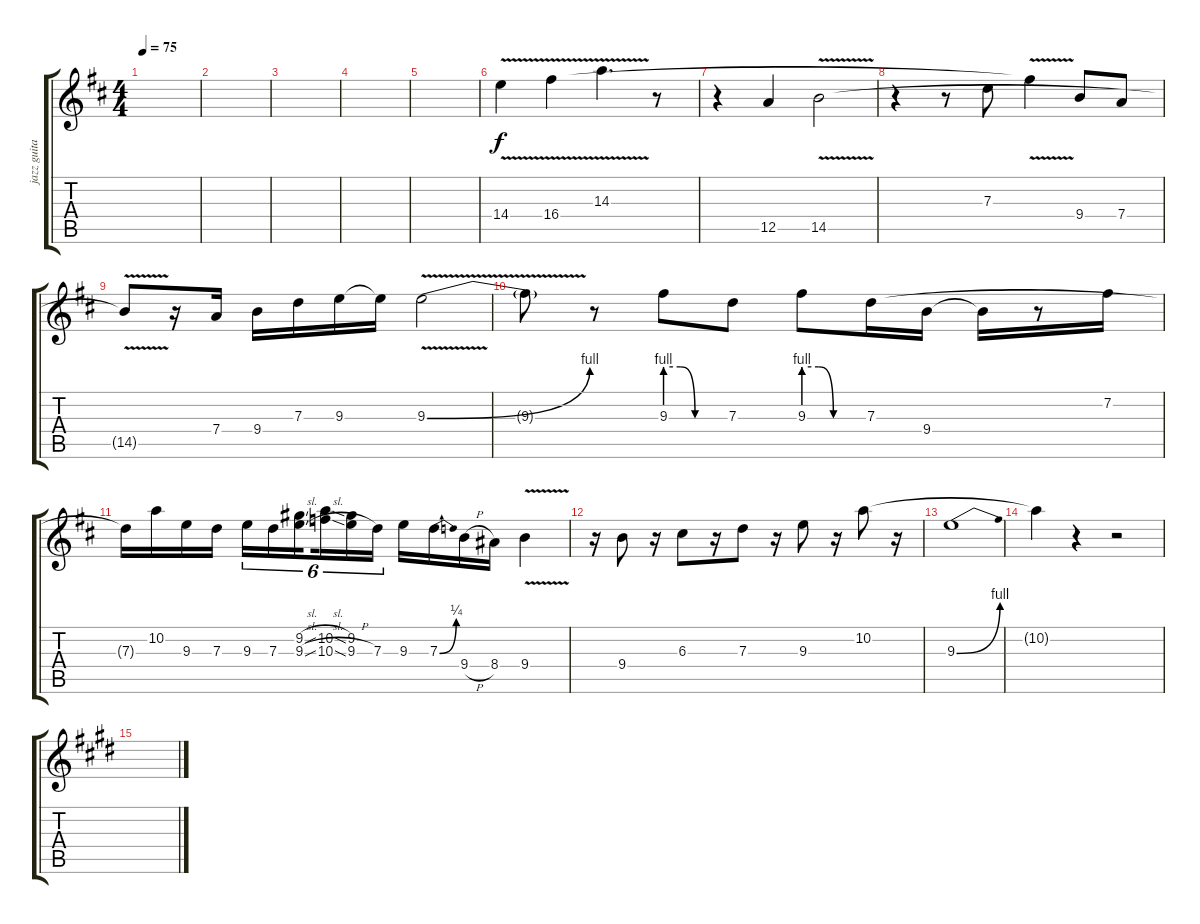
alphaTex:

\track ("jazz guitar" "jazz guita") {instrument electricguitarjazz}
\staff {score tabs}
\tuning (E4 B3 G3 D3 A2 E2) {hide}
\ts (4 4)
\tempo 75
\clef g2
\ks d
|
|
|
|
|
14.4{v}.4 16.4{v}.4 14.3{v}.4{d} r.8 |
r.4 12.5.4 14.5{v}.2 |
r.4 r.8 7.3.8 16.4{t}.4 9.4.8 7.4.8 |
14.5{t}.8 r.16 7.4.16 9.4.16 7.3.16 9.3.16 9.3{t}.16 9.3{be (bend 0 0 60 4) v}.2 |
9.3{t}.8 r.8 9.3{be (custom 0 4 15 4 30 0 60 0)}.8 7.3.8 9.3{be (custom 0 4 15 4 30 0 60 0)}.8 7.3.16 9.4.16 9.4{t}.16 r.8 7.2.16 |
7.3{t}.16 10.2.16 9.3.16 7.3.16 9.3.16{tu (6 4)} 7.3.16{tu (6 4)} (9.2{sl} 9.3{sl}).16{tu (6 4) beam splitsecondary} (10.2{sl} 10.3{sl}).16{tu (6 4)} (9.2 9.3{h}).16{tu (6 4)} 7.3.16{tu (6 4)} 9.3.16{txt ""} 7.3{be (bend 0 0 60 1)}.16 9.4{h}.16 8.4.16 9.4{v}.4 |
r.16 9.4.8 r.16 6.3.8 r.16 7.3.8 r.16 9.3.8 r.16 10.2.8 r.16 |
9.3{be (bend 0 0 60 4)}.1 |
10.2{t}.4 r.4 r.2 |
\ks e
